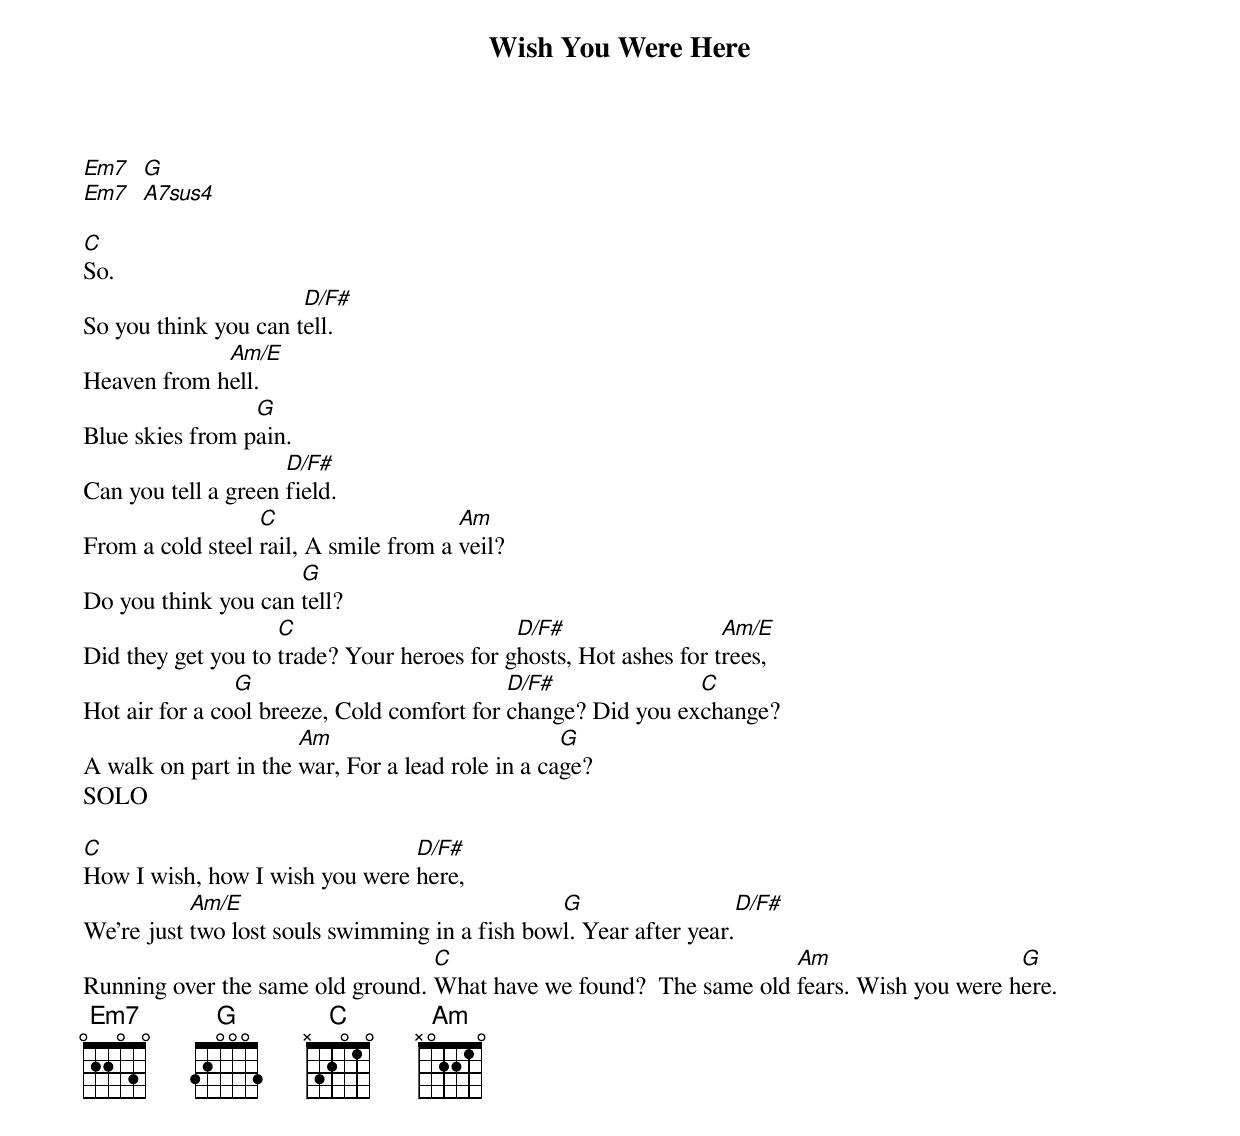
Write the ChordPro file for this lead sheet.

{t:Wish You Were Here}
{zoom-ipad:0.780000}
[Em7]  [G]
[Em7]  [A7sus4]

[C]So.
So you think you can t[D/F#]ell.
Heaven from h[Am/E]ell.
Blue skies from p[G]ain.
Can you tell a green [D/F#]field.
From a cold steel [C]rail, A smile from a [Am]veil?
Do you think you can [G]tell?
Did they get you to [C]trade? Your heroes for g[D/F#]hosts, Hot ashes for t[Am/E]rees,
Hot air for a co[G]ol breeze, Cold comfort for [D/F#]change? Did you ex[C]change?
A walk on part in the [Am]war, For a lead role in a ca[G]ge?
SOLO

[C]How I wish, how I wish you were [D/F#]here,
We're just [Am/E]two lost souls swimming in a fish bow[G]l. Year after year.[D/F#]
Running over the same old ground. [C]What have we found?  The same old [Am]fears. Wish you were h[G]ere.
